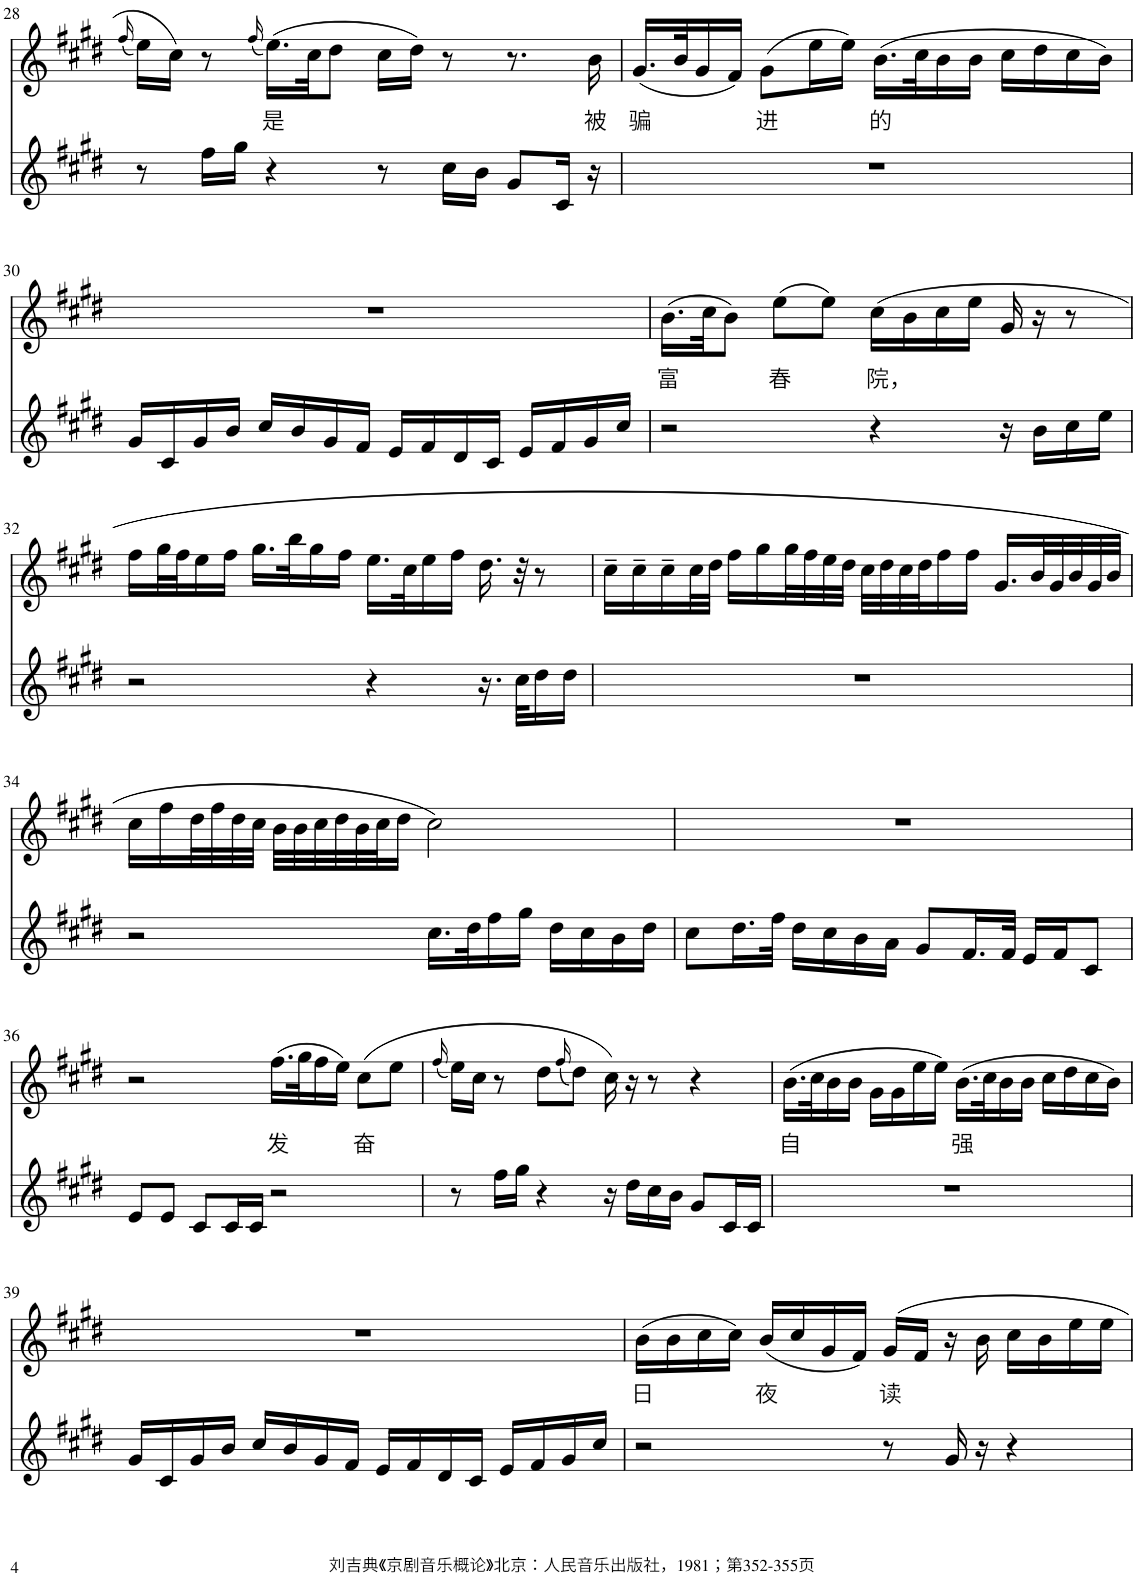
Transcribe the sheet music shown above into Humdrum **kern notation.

**kern	**kern	**text
*part2	*part1	*part1
*staff2	*staff1	*staff1
*I"Piano	*I"Piano	*
*I'Pno	*I'Pno	*
!!LO:PB:g=z
*clefG2	*clefG2	*
*k[f#c#g#d#]	*k[f#c#g#d#]	*
*M4/4	*M4/4	*
=28	=28	=28
.	(16qff#/	.
8r	16ee\LL)	.
.	16cc#\JJ	.
16ff#\LL	8r	.
16gg#\JJ	.	.
.	(16qff#/	.
!	!	!LO:LY:b
4r	(16.ee\LL)	是
.	32cc#\JK	.
.	8dd#\J	.
8r	16cc#\LL	.
.	16dd#\JJ)	.
16cc#\LL	8r	.
16b\JJ	.	.
8g#/L	8.r	.
16c#/Jk	.	.
!	!	!LO:LY:b
16r	16b\	被
=29	=29	=29
!	!	!LO:LY:b
1r	(16.g#/LL	骗
.	32b/K	.
.	16g#/	.
.	16f#/JJ)	.
!	!	!LO:LY:b
.	(8g#\L	进
.	16ee\L	.
.	16ee\JJ)	.
!	!	!LO:LY:b
.	(16.b\LL	的
.	32cc#\K	.
.	16b\	.
.	16b\JJ	.
.	16cc#\LL	.
.	16dd#\	.
.	16cc#\	.
.	16b\JJ)	.
!!LO:LB:g=z
=30	=30	=30
16g#/LL	1r	.
16c#/	.	.
16g#/	.	.
16b/JJ	.	.
16cc#/LL	.	.
16b/	.	.
16g#/	.	.
16f#/JJ	.	.
16e/LL	.	.
16f#/	.	.
16d#/	.	.
16c#/JJ	.	.
16e/LL	.	.
16f#/	.	.
16g#/	.	.
16cc#/JJ	.	.
=31	=31	=31
!	!	!LO:LY:b
2r	(16.b\LL	富
.	32cc#\JK	.
.	8b\J)	.
!	!	!LO:LY:b
.	(8ee\L	春
.	8ee\J)	.
!	!	!LO:LY:b
4r	(16cc#\LL	院，
.	16b\	.
.	16cc#\	.
.	16ee\JJ	.
16r	16g#/	.
16b\LL	16r	.
16cc#\	8r	.
16ee\JJ	.	.
!!LO:LB:g=z
=32	=32	=32
2r	16ff#\LL	.
.	32gg#\L	.
.	32ff#\J	.
.	16ee\	.
.	16ff#\JJ	.
.	16.gg#\LL	.
.	32bb\K	.
.	16gg#\	.
.	16ff#\JJ	.
4r	16.ee\LL	.
.	32cc#\K	.
.	16ee\	.
.	16ff#\JJ	.
16.r	16.dd#\	.
32cc#\KLL	32r	.
16dd#\	8r	.
16dd#\JJ	.	.
=33	=33	=33
1r	16cc#~\LL	.
.	16cc#~\	.
.	16cc#~\	.
.	32cc#\L	.
.	32dd#\JJJ	.
.	16ff#\LL	.
.	16gg#\	.
.	32gg#\L	.
.	32ff#\	.
.	32ee\	.
.	32dd#\JJJ	.
.	32cc#\LLL	.
.	32dd#\	.
.	32cc#\	.
.	32dd#\J	.
.	16ff#\	.
.	16ff#\JJ	.
.	16.g#/LL	.
.	32b/L	.
.	32g#/	.
.	32b/	.
.	32g#/	.
.	32b/JJJ	.
!!LO:LB:g=z
=34	=34	=34
2r	16cc#\LL	.
.	16ff#\	.
.	32dd#\L	.
.	32ff#\	.
.	32dd#\	.
.	32cc#\JJJ	.
.	32b\LLL	.
.	32b\	.
.	32cc#\	.
.	32dd#\	.
.	32b\	.
.	32cc#\J	.
.	16dd#\JJ	.
16.cc#\LL	2cc#\)	.
32dd#\K	.	.
16ff#\	.	.
16gg#\JJ	.	.
16dd#\LL	.	.
16cc#\	.	.
16b\	.	.
16dd#\JJ	.	.
=35	=35	=35
8cc#\L	1r	.
16.dd#\L	.	.
32ff#\JJk	.	.
16dd#\LL	.	.
16cc#\	.	.
16b\	.	.
16a\JJ	.	.
8g#/L	.	.
16.f#/L	.	.
32f#/JJk	.	.
16e/LL	.	.
16f#/J	.	.
8c#/J	.	.
!!LO:LB:g=z
=36	=36	=36
8e/L	2r	.
8e/J	.	.
8c#/L	.	.
16c#/L	.	.
16c#/JJ	.	.
!	!	!LO:LY:b
2r	(16.ff#\LL	发
.	32gg#\K	.
.	16ff#\	.
.	16ee\JJ)	.
!	!	!LO:LY:b
.	(8cc#\L	奋
.	8ee\J	.
=37	=37	=37
.	(16qff#/	.
8r	16ee\LL)	.
.	16cc#\JJ	.
16ff#\LL	8r	.
16gg#\JJ	.	.
4r	8dd#\L	.
.	(16qff#/	.
.	8dd#\J)	.
16r	16cc#\)	.
16dd#\LL	16r	.
16cc#\	8r	.
16b\JJ	.	.
8g#/L	4r	.
16c#/L	.	.
16c#/JJ	.	.
=38	=38	=38
!	!	!LO:LY:b
1r	(16.b\LL	自
.	32cc#\K	.
.	16b\	.
.	16b\JJ	.
.	16g#\LL	.
.	16g#\	.
.	16ee\	.
.	16ee\JJ)	.
!	!	!LO:LY:b
.	(16.b\LL	强
.	32cc#\K	.
.	16b\	.
.	16b\JJ	.
.	16cc#\LL	.
.	16dd#\	.
.	16cc#\	.
.	16b\JJ)	.
!!LO:LB:g=z
=39	=39	=39
16g#/LL	1r	.
16c#/	.	.
16g#/	.	.
16b/JJ	.	.
16cc#/LL	.	.
16b/	.	.
16g#/	.	.
16f#/JJ	.	.
16e/LL	.	.
16f#/	.	.
16d#/	.	.
16c#/JJ	.	.
16e/LL	.	.
16f#/	.	.
16g#/	.	.
16cc#/JJ	.	.
=40	=40	=40
!	!	!LO:LY:b
2r	(16b\LL	日
.	16b\	.
.	16cc#\	.
.	16cc#\JJ)	.
!	!	!LO:LY:b
.	(16b/LL	夜
.	16cc#/	.
.	16g#/	.
.	16f#/JJ)	.
!	!	!LO:LY:b
8r	16g#/LL	读
.	16f#/JJ	.
16g#/	16r	.
16r	16b\	.
4r	16cc#\LL	.
.	16b\	.
.	16ee\	.
.	16ee\JJ	.
=	=	=
*-	*-	*-
